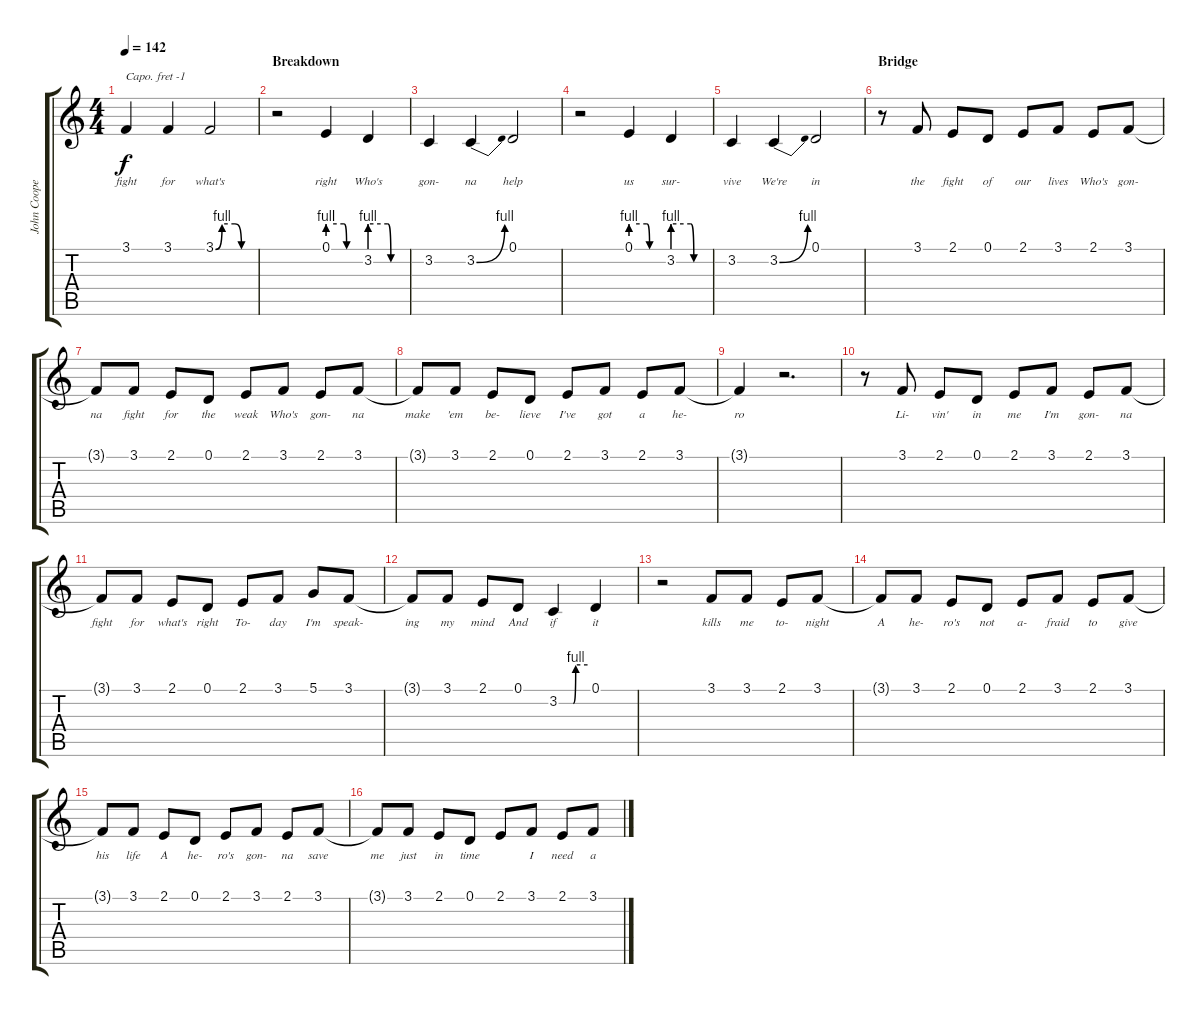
\track ("John Cooper (Vocals)" "John Coope") {instrument tenorsax}
\staff {score tabs}
\capo -1
\tuning (Eb4 Bb3 Gb3 Db3 Ab2 Db2) {hide}
\ts (4 4)
\tempo 142
\clef g2
\ks c
3.1.4{lyrics (0 "fight") lyrics (1 "") lyrics (2 "") lyrics (3 "") lyrics (4 "") dy f} 3.1.4{lyrics (0 "for") lyrics (1 "") lyrics (2 "") lyrics (3 "") lyrics (4 "")} 3.1{be (custom 0 0 10 4 30 4 40 0 60 0)}.2{lyrics (0 "what's") lyrics (1 "") lyrics (2 "") lyrics (3 "") lyrics (4 "")} |
\section ("" "Breakdown")
r.2 0.1{be (custom 0 4 30 4 35 0 60 0)}.4{lyrics (0 "right") lyrics (1 "") lyrics (2 "") lyrics (3 "") lyrics (4 "")} 3.2{be (custom 0 4 30 4 35 0 60 0)}.4{lyrics (0 "Who's") lyrics (1 "") lyrics (2 "") lyrics (3 "") lyrics (4 "")} |
3.2.4{lyrics (0 "gon-") lyrics (1 "") lyrics (2 "") lyrics (3 "") lyrics (4 "")} 3.2{be (bend 0 0 60 4)}.4{lyrics (0 "na") lyrics (1 "") lyrics (2 "") lyrics (3 "") lyrics (4 "")} 0.1.2{lyrics (0 "help") lyrics (1 "") lyrics (2 "") lyrics (3 "") lyrics (4 "")} |
r.2 0.1{be (custom 0 4 30 4 35 0 60 0)}.4{lyrics (0 "us") lyrics (1 "") lyrics (2 "") lyrics (3 "") lyrics (4 "")} 3.2{be (custom 0 4 30 4 35 0 60 0)}.4{lyrics (0 "sur-") lyrics (1 "") lyrics (2 "") lyrics (3 "") lyrics (4 "")} |
3.2.4{lyrics (0 "vive") lyrics (1 "") lyrics (2 "") lyrics (3 "") lyrics (4 "")} 3.2{be (bend 0 0 60 4)}.4{lyrics (0 "We're") lyrics (1 "") lyrics (2 "") lyrics (3 "") lyrics (4 "")} 0.1.2{lyrics (0 "in") lyrics (1 "") lyrics (2 "") lyrics (3 "") lyrics (4 "")} |
\section ("" "Bridge")
r.8 3.1.8{lyrics (0 "the") lyrics (1 "") lyrics (2 "") lyrics (3 "") lyrics (4 "")} 2.1.8{lyrics (0 "fight") lyrics (1 "") lyrics (2 "") lyrics (3 "") lyrics (4 "")} 0.1.8{lyrics (0 "of") lyrics (1 "") lyrics (2 "") lyrics (3 "") lyrics (4 "")} 2.1.8{lyrics (0 "our") lyrics (1 "") lyrics (2 "") lyrics (3 "") lyrics (4 "")} 3.1.8{lyrics (0 "lives") lyrics (1 "") lyrics (2 "") lyrics (3 "") lyrics (4 "")} 2.1.8{lyrics (0 "Who's") lyrics (1 "") lyrics (2 "") lyrics (3 "") lyrics (4 "")} 3.1.8{lyrics (0 "gon-") lyrics (1 "") lyrics (2 "") lyrics (3 "") lyrics (4 "")} |
3.1{t}.8{lyrics (0 "na") lyrics (1 "") lyrics (2 "") lyrics (3 "") lyrics (4 "")} 3.1.8{lyrics (0 "fight") lyrics (1 "") lyrics (2 "") lyrics (3 "") lyrics (4 "")} 2.1.8{lyrics (0 "for") lyrics (1 "") lyrics (2 "") lyrics (3 "") lyrics (4 "")} 0.1.8{lyrics (0 "the") lyrics (1 "") lyrics (2 "") lyrics (3 "") lyrics (4 "")} 2.1.8{lyrics (0 "weak") lyrics (1 "") lyrics (2 "") lyrics (3 "") lyrics (4 "")} 3.1.8{lyrics (0 "Who's") lyrics (1 "") lyrics (2 "") lyrics (3 "") lyrics (4 "")} 2.1.8{lyrics (0 "gon-") lyrics (1 "") lyrics (2 "") lyrics (3 "") lyrics (4 "")} 3.1.8{lyrics (0 "na") lyrics (1 "") lyrics (2 "") lyrics (3 "") lyrics (4 "")} |
3.1{t}.8{lyrics (0 "make") lyrics (1 "") lyrics (2 "") lyrics (3 "") lyrics (4 "")} 3.1.8{lyrics (0 "'em") lyrics (1 "") lyrics (2 "") lyrics (3 "") lyrics (4 "")} 2.1.8{lyrics (0 "be-") lyrics (1 "") lyrics (2 "") lyrics (3 "") lyrics (4 "")} 0.1.8{lyrics (0 "lieve") lyrics (1 "") lyrics (2 "") lyrics (3 "") lyrics (4 "")} 2.1.8{lyrics (0 "I've") lyrics (1 "") lyrics (2 "") lyrics (3 "") lyrics (4 "")} 3.1.8{lyrics (0 "got") lyrics (1 "") lyrics (2 "") lyrics (3 "") lyrics (4 "")} 2.1.8{lyrics (0 "a") lyrics (1 "") lyrics (2 "") lyrics (3 "") lyrics (4 "")} 3.1.8{lyrics (0 "he-") lyrics (1 "") lyrics (2 "") lyrics (3 "") lyrics (4 "")} |
3.1{t}.4{lyrics (0 "ro") lyrics (1 "") lyrics (2 "") lyrics (3 "") lyrics (4 "")} r.2{d} |
r.8 3.1.8{lyrics (0 "Li-") lyrics (1 "") lyrics (2 "") lyrics (3 "") lyrics (4 "")} 2.1.8{lyrics (0 "vin'") lyrics (1 "") lyrics (2 "") lyrics (3 "") lyrics (4 "")} 0.1.8{lyrics (0 "in") lyrics (1 "") lyrics (2 "") lyrics (3 "") lyrics (4 "")} 2.1.8{lyrics (0 "me") lyrics (1 "") lyrics (2 "") lyrics (3 "") lyrics (4 "")} 3.1.8{lyrics (0 "I'm") lyrics (1 "") lyrics (2 "") lyrics (3 "") lyrics (4 "")} 2.1.8{lyrics (0 "gon-") lyrics (1 "") lyrics (2 "") lyrics (3 "") lyrics (4 "")} 3.1.8{lyrics (0 "na") lyrics (1 "") lyrics (2 "") lyrics (3 "") lyrics (4 "")} |
3.1{t}.8{lyrics (0 "fight") lyrics (1 "") lyrics (2 "") lyrics (3 "") lyrics (4 "")} 3.1.8{lyrics (0 "for") lyrics (1 "") lyrics (2 "") lyrics (3 "") lyrics (4 "")} 2.1.8{lyrics (0 "what's") lyrics (1 "") lyrics (2 "") lyrics (3 "") lyrics (4 "")} 0.1.8{lyrics (0 "right") lyrics (1 "") lyrics (2 "") lyrics (3 "") lyrics (4 "")} 2.1.8{lyrics (0 "To-") lyrics (1 "") lyrics (2 "") lyrics (3 "") lyrics (4 "")} 3.1.8{lyrics (0 "day") lyrics (1 "") lyrics (2 "") lyrics (3 "") lyrics (4 "")} 5.1.8{lyrics (0 "I'm") lyrics (1 "") lyrics (2 "") lyrics (3 "") lyrics (4 "")} 3.1.8{lyrics (0 "speak-") lyrics (1 "") lyrics (2 "") lyrics (3 "") lyrics (4 "")} |
3.1{t}.8{lyrics (0 "ing") lyrics (1 "") lyrics (2 "") lyrics (3 "") lyrics (4 "")} 3.1.8{lyrics (0 "my") lyrics (1 "") lyrics (2 "") lyrics (3 "") lyrics (4 "")} 2.1.8{lyrics (0 "mind") lyrics (1 "") lyrics (2 "") lyrics (3 "") lyrics (4 "")} 0.1.8{lyrics (0 "And") lyrics (1 "") lyrics (2 "") lyrics (3 "") lyrics (4 "")} 3.2{be (custom 0 0 30 0 35 4 60 4)}.4{lyrics (0 "if") lyrics (1 "") lyrics (2 "") lyrics (3 "") lyrics (4 "")} 0.1.4{lyrics (0 "it") lyrics (1 "") lyrics (2 "") lyrics (3 "") lyrics (4 "")} |
r.2 3.1.8{lyrics (0 "kills") lyrics (1 "") lyrics (2 "") lyrics (3 "") lyrics (4 "")} 3.1.8{lyrics (0 "me") lyrics (1 "") lyrics (2 "") lyrics (3 "") lyrics (4 "")} 2.1.8{lyrics (0 "to-") lyrics (1 "") lyrics (2 "") lyrics (3 "") lyrics (4 "")} 3.1.8{lyrics (0 "night") lyrics (1 "") lyrics (2 "") lyrics (3 "") lyrics (4 "")} |
3.1{t}.8{lyrics (0 "A") lyrics (1 "") lyrics (2 "") lyrics (3 "") lyrics (4 "")} 3.1.8{lyrics (0 "he-") lyrics (1 "") lyrics (2 "") lyrics (3 "") lyrics (4 "")} 2.1.8{lyrics (0 "ro's") lyrics (1 "") lyrics (2 "") lyrics (3 "") lyrics (4 "")} 0.1.8{lyrics (0 "not") lyrics (1 "") lyrics (2 "") lyrics (3 "") lyrics (4 "")} 2.1.8{lyrics (0 "a-") lyrics (1 "") lyrics (2 "") lyrics (3 "") lyrics (4 "")} 3.1.8{lyrics (0 "fraid") lyrics (1 "") lyrics (2 "") lyrics (3 "") lyrics (4 "")} 2.1.8{lyrics (0 "to") lyrics (1 "") lyrics (2 "") lyrics (3 "") lyrics (4 "")} 3.1.8{lyrics (0 "give") lyrics (1 "") lyrics (2 "") lyrics (3 "") lyrics (4 "")} |
3.1{t}.8{lyrics (0 "his") lyrics (1 "") lyrics (2 "") lyrics (3 "") lyrics (4 "")} 3.1.8{lyrics (0 "life") lyrics (1 "") lyrics (2 "") lyrics (3 "") lyrics (4 "")} 2.1.8{lyrics (0 "A") lyrics (1 "") lyrics (2 "") lyrics (3 "") lyrics (4 "")} 0.1.8{lyrics (0 "he-") lyrics (1 "") lyrics (2 "") lyrics (3 "") lyrics (4 "")} 2.1.8{lyrics (0 "ro's") lyrics (1 "") lyrics (2 "") lyrics (3 "") lyrics (4 "")} 3.1.8{lyrics (0 "gon-") lyrics (1 "") lyrics (2 "") lyrics (3 "") lyrics (4 "")} 2.1.8{lyrics (0 "na") lyrics (1 "") lyrics (2 "") lyrics (3 "") lyrics (4 "")} 3.1.8{lyrics (0 "save") lyrics (1 "") lyrics (2 "") lyrics (3 "") lyrics (4 "")} |
3.1{t}.8{lyrics (0 "me") lyrics (1 "") lyrics (2 "") lyrics (3 "") lyrics (4 "")} 3.1.8{lyrics (0 "just") lyrics (1 "") lyrics (2 "") lyrics (3 "") lyrics (4 "")} 2.1.8{lyrics (0 "in") lyrics (1 "") lyrics (2 "") lyrics (3 "") lyrics (4 "")} 0.1.8{lyrics (0 "time") lyrics (1 "") lyrics (2 "") lyrics (3 "") lyrics (4 "")} 2.1.8{lyrics (0 "") lyrics (1 "") lyrics (2 "") lyrics (3 "") lyrics (4 "")} 3.1.8{lyrics (0 "I") lyrics (1 "") lyrics (2 "") lyrics (3 "") lyrics (4 "")} 2.1.8{lyrics (0 "need") lyrics (1 "") lyrics (2 "") lyrics (3 "") lyrics (4 "")} 3.1.8{lyrics (0 "a") lyrics (1 "") lyrics (2 "") lyrics (3 "") lyrics (4 "")}
